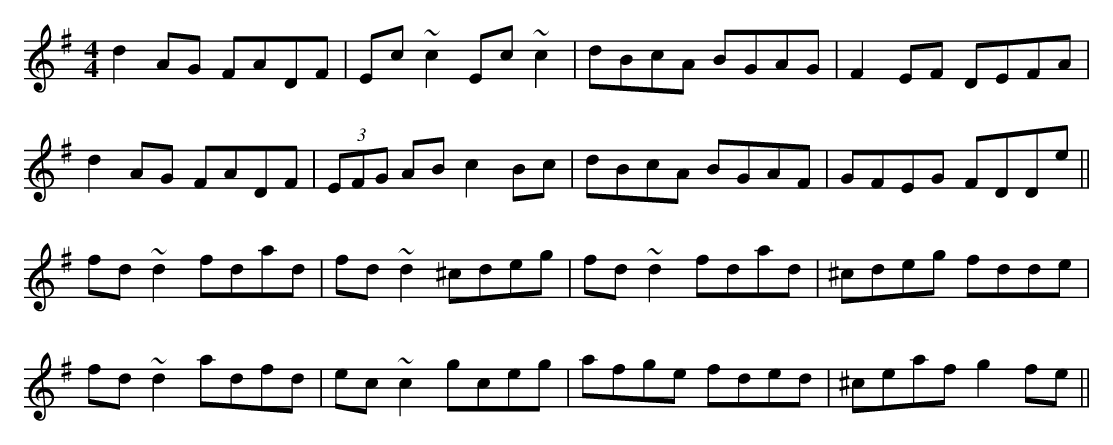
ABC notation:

X:1
M:4/4
K:Dmix
d2AG FADF|Ec~c2 Ec~c2|dBcA BGAG|F2EF DEFA|
d2AG FADF|(3EFG AB c2Bc|dBcA BGAF|GFEG FDDe||
fd~d2 fdad|fd~d2 ^cdeg|fd~d2 fdad|^cdeg fdde|
fd~d2 adfd|ec~c2 gceg|afge fded|^ceaf g2fe||
